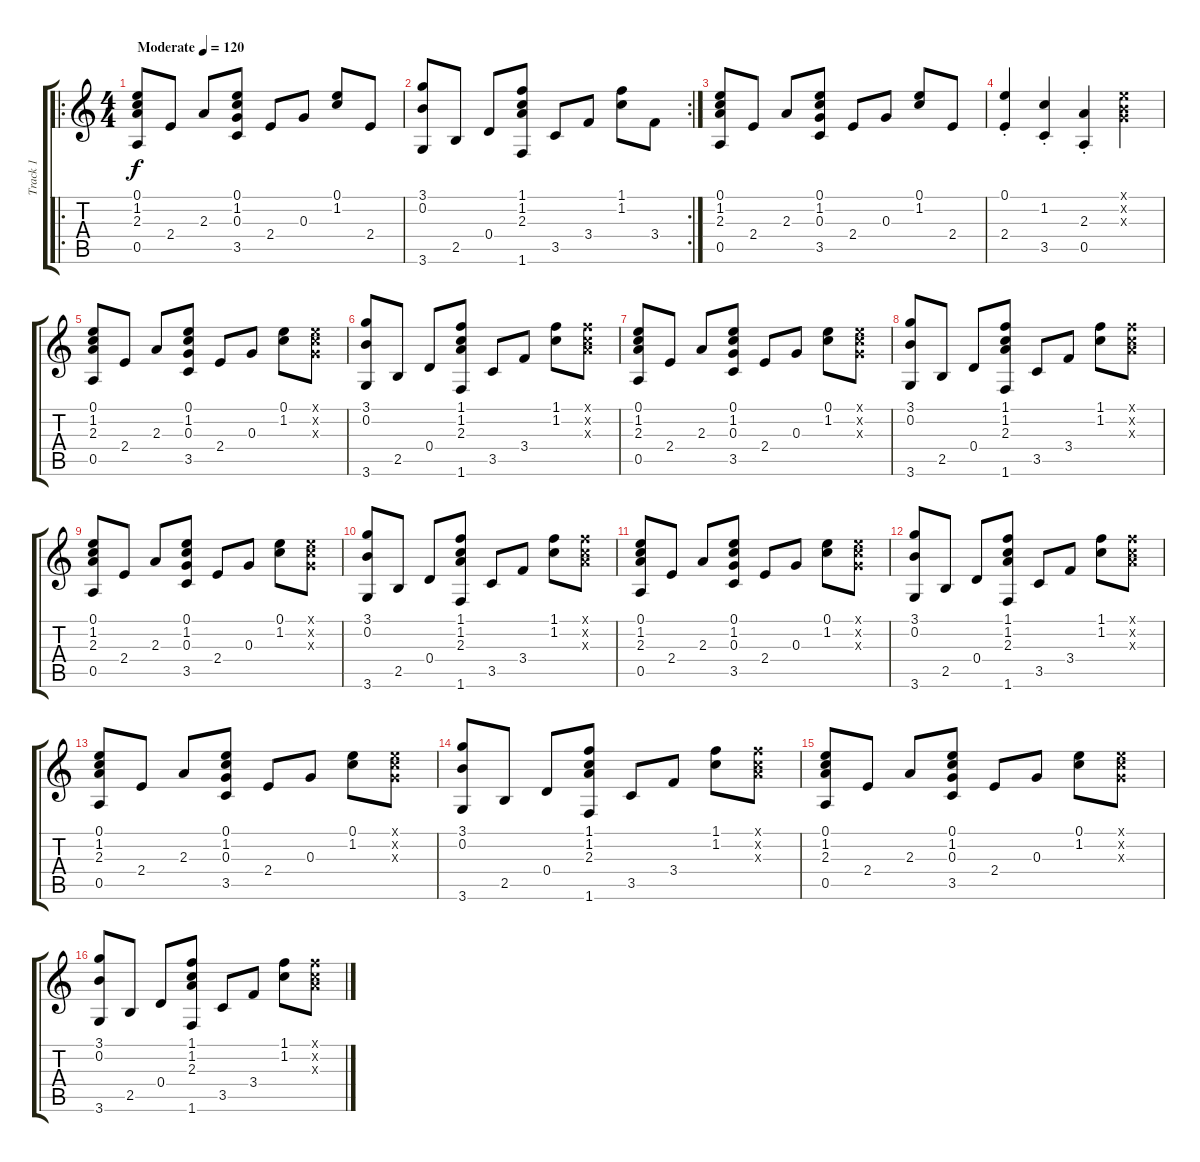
\track ("Track 1" "Track 1") {instrument acousticguitarnylon}
\staff {score tabs}
\tuning (E4 B3 G3 D3 A2 E2) {hide}
\ro
\ts (4 4)
\tempo (120 "Moderate")
\clef g2
\ks c
(0.1 1.2 2.3 0.5).8{dy f instrument acousticguitarnylon} 2.4.8 2.3.8 (0.1 1.2 0.3 3.5).8 2.4.8 0.3.8 (0.1 1.2).8 2.4.8 |
\rc 2
(3.1 0.2 3.6).8 2.5.8 0.4.8 (1.1 1.2 2.3 1.6).8 3.5.8 3.4.8 (1.1 1.2).8 3.4.8 |
(0.1 1.2 2.3 0.5).8 2.4.8 2.3.8 (0.1 1.2 0.3 3.5).8 2.4.8 0.3.8 (0.1 1.2).8 2.4.8 |
(0.1{st} 2.4{st}).4 (1.2{st} 3.5{st}).4 (2.3{st} 0.5{st}).4 (0.1{x} 0.2{x} 0.3{x}).4 |
(0.1 1.2 2.3 0.5).8 2.4.8 2.3.8 (0.1 1.2 0.3 3.5).8 2.4.8 0.3.8 (0.1 1.2).8 (0.1{x} 1.2{x} 0.3{x}).8 |
(3.1 0.2 3.6).8 2.5.8 0.4.8 (1.1 1.2 2.3 1.6).8 3.5.8 3.4.8 (1.1 1.2).8 (1.1{x} 1.2{x} 2.3{x}).8 |
(0.1 1.2 2.3 0.5).8 2.4.8 2.3.8 (0.1 1.2 0.3 3.5).8 2.4.8 0.3.8 (0.1 1.2).8 (0.1{x} 1.2{x} 0.3{x}).8 |
(3.1 0.2 3.6).8 2.5.8 0.4.8 (1.1 1.2 2.3 1.6).8 3.5.8 3.4.8 (1.1 1.2).8 (1.1{x} 1.2{x} 2.3{x}).8 |
(0.1 1.2 2.3 0.5).8 2.4.8 2.3.8 (0.1 1.2 0.3 3.5).8 2.4.8 0.3.8 (0.1 1.2).8 (0.1{x} 1.2{x} 0.3{x}).8 |
(3.1 0.2 3.6).8 2.5.8 0.4.8 (1.1 1.2 2.3 1.6).8 3.5.8 3.4.8 (1.1 1.2).8 (1.1{x} 1.2{x} 2.3{x}).8 |
(0.1 1.2 2.3 0.5).8 2.4.8 2.3.8 (0.1 1.2 0.3 3.5).8 2.4.8 0.3.8 (0.1 1.2).8 (0.1{x} 1.2{x} 0.3{x}).8 |
(3.1 0.2 3.6).8 2.5.8 0.4.8 (1.1 1.2 2.3 1.6).8 3.5.8 3.4.8 (1.1 1.2).8 (1.1{x} 1.2{x} 2.3{x}).8 |
(0.1 1.2 2.3 0.5).8 2.4.8 2.3.8 (0.1 1.2 0.3 3.5).8 2.4.8 0.3.8 (0.1 1.2).8 (0.1{x} 1.2{x} 0.3{x}).8 |
(3.1 0.2 3.6).8 2.5.8 0.4.8 (1.1 1.2 2.3 1.6).8 3.5.8 3.4.8 (1.1 1.2).8 (1.1{x} 1.2{x} 2.3{x}).8 |
(0.1 1.2 2.3 0.5).8 2.4.8 2.3.8 (0.1 1.2 0.3 3.5).8 2.4.8 0.3.8 (0.1 1.2).8 (0.1{x} 1.2{x} 0.3{x}).8 |
(3.1 0.2 3.6).8 2.5.8 0.4.8 (1.1 1.2 2.3 1.6).8 3.5.8 3.4.8 (1.1 1.2).8 (1.1{x} 1.2{x} 2.3{x}).8
